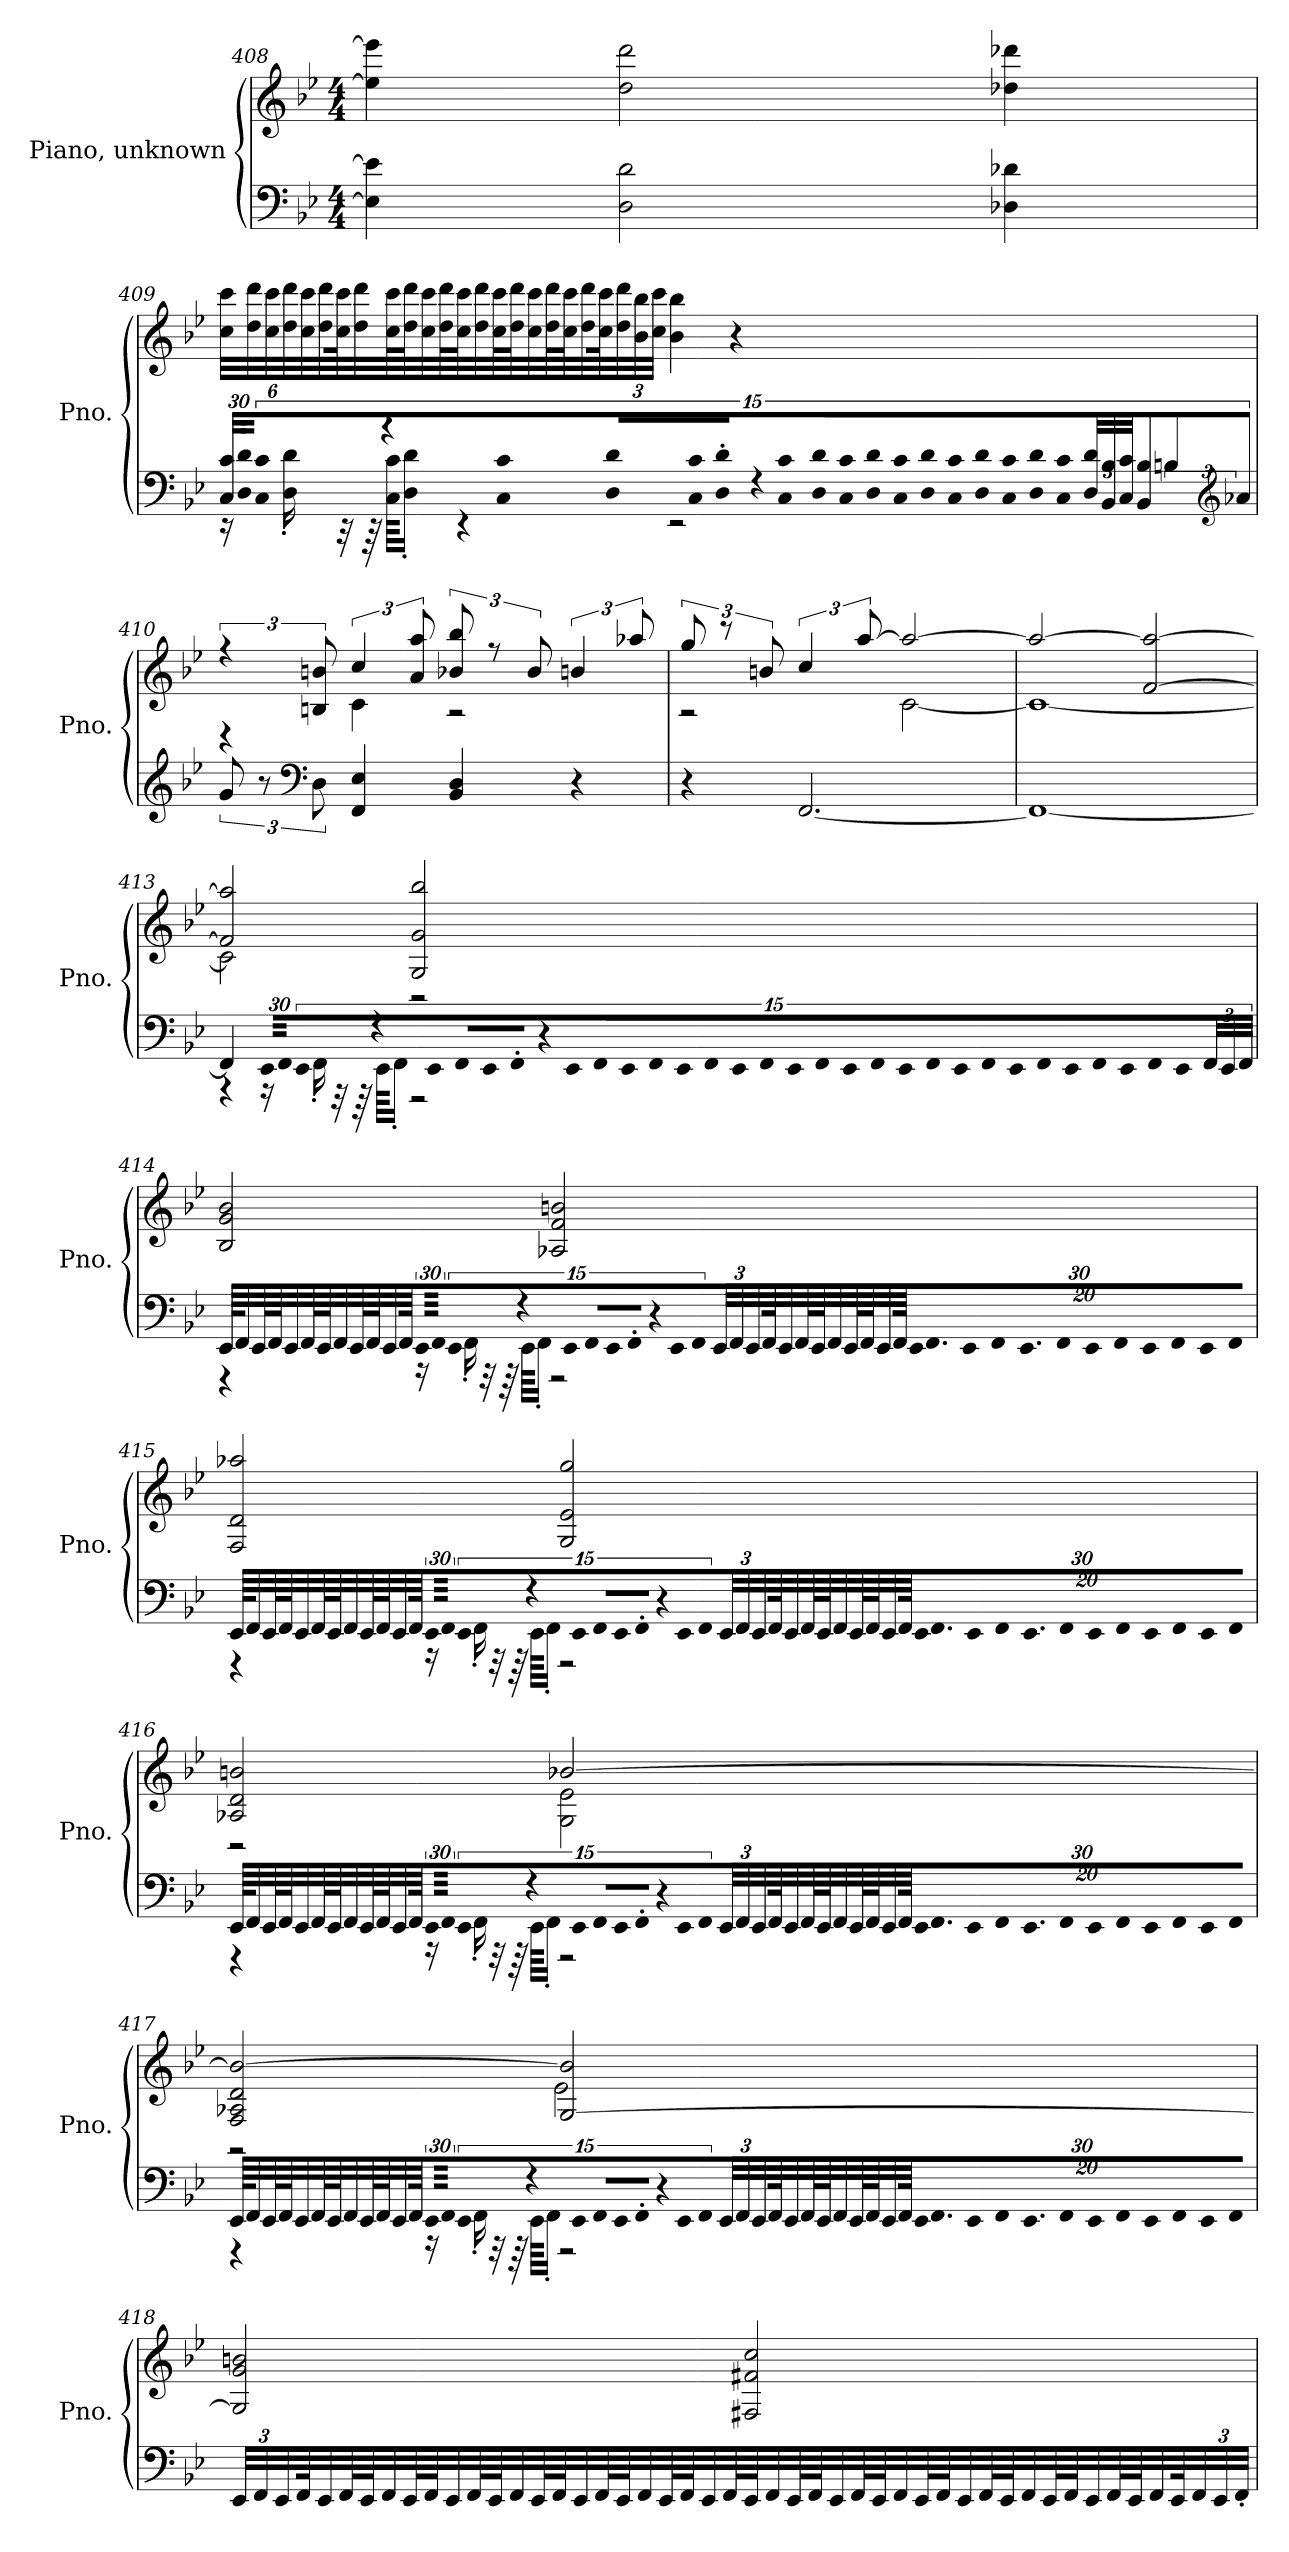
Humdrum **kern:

**kern	**kern
*part1	*part1
*staff2	*staff1
*I"Piano, unknown	*
*I'Pno.	*
*clefF4	*clefG2
*k[b-e-]	*k[b-e-]
*M4/4	*M4/4
=408	=408
4E-\] 4e-\]	4ee-\] 4eee-\]
2D\ 2d\	2dd\ 2ddd\
4D-X\ 4d-X\	4dd-X\ 4ddd-X\
!!LO:LB:g=z
=409	=409
!LO:N:vis=64	!
*^	*
*	*	*Xbrackettup
960%17C/ 960%17c/LLLL	16r	48cc\ 48ccc\LLL
!LO:N:vis=64	!	!
960%17D/ 960%17d/J	.	.
.	.	48dd\ 48ddd\
1920ryy	.	.
!LO:N:vis=32	!	!
640%23C/ 640%23c/JJJ	.	.
.	.	48cc\ 48ccc\
.	16D\' 16d\'	48dd\ 48ddd\
!LO:N:vis=64	!	!
960%17r	.	.
.	.	48cc\ 48ccc\
!LO:N:vis=64	!	!
960%17C/ 960%17c/	.	.
.	.	48dd\ 48ddd\
!LO:N:vis=64	!	!
960%17D/ 960%17d/LLLL	.	.
!LO:N:vis=64	!	!
960%17C/ 960%17c/J	32r	64cc\ 64ccc\K
.	.	32dd\ 32ddd\
!LO:N:vis=32	!	!
640%23D/' 640%23d/'JJJ	.	.
.	64r	.
.	64C\ 64c\KKLL	64cc\ 64ccc\L
!LO:N:vis=32	!	!
640%23r	.	.
.	16D\' 16d\'JJ	64dd\ 64ddd\J
.	.	32cc\ 32ccc\
!LO:N:vis=64	!	!
960%17C/ 960%17c/	.	.
!LO:N:vis=64	!	!
960%17D/ 960%17d/LLLL	.	.
.	.	64dd\ 64ddd\L
64C/ 64c/J	4r	64cc\ 64ccc\J
32D/ 32d/	.	32dd\ 32ddd\
64C/ 64c/L	.	64cc\ 64ccc\L
64D/ 64d/J	.	64dd\ 64ddd\J
32C/ 32c/	.	32cc\ 32ccc\
64D/ 64d/L	.	64dd\ 64ddd\L
64C/ 64c/J	.	64cc\ 64ccc\J
32D/ 32d/	.	32dd\ 32ddd\
64C/ 64c/K	.	64cc\ 64ccc\K
*Xbrackettup	*	*
48D/ 48d/	.	48dd\ 48ddd\
48BB-/ 48B-/	.	48b-\ 48bb-\
48C/ 48c/JJJ	.	48cc\ 48ccc\JJJ
4BB-/ 4B-/	2r	4b-\ 4bb-\
*brackettup	*	*
6Bn/	.	4r
*clefG2	*	*
12a-X/	.	.
*v	*v	*
!!LO:PB:g=z
=410	=410
*	*brackettup
*	*^
12g/	6r	4r
12r	.	.
*clefF4	*	*
12D\	12Bn/ 12bn/	.
4FF/ 4E-/	6cc/	4c\
.	12a/ 12aa/	.
4BB-/ 4D/	12b-X/ 12bb-/	2r
.	12r	.
.	12b-/	.
4r	6bn/	.
.	12aa-X/	.
=411	=411	=411
4r	12gg/	2r
.	12r	.
.	12bn/	.
[2.FF/	6cc/	.
.	[12aa/	.
.	2aa/_	[2c\
=412	=412	=412
1FF_	2aa/_	1c_
.	[2f/ 2aa/_	.
!!LO:LB:g=z	!!
=413	=413	=413
*^	*	*
4FF/]	4r	2f/] 2aa/]	2c\]
!LO:N:vis=64	!	!	!
960%17EE-/LLLL	16r	.	.
!LO:N:vis=64	!	!	!
960%17FF/J	.	.	.
1920ryy	.	.	.
!LO:N:vis=32	!	!	!
640%23EE-/JJJ	.	.	.
.	16FF'\	.	.
!LO:N:vis=64	!	!	!
960%17r	.	.	.
!LO:N:vis=64	!	!	!
960%17EE-/	.	.	.
!LO:N:vis=64	!	!	!
960%17FF/LLLL	.	.	.
!LO:N:vis=64	!	!	!
960%17EE-/J	32r	.	.
!LO:N:vis=32	!	!	!
640%23FF'/JJJ	.	.	.
.	64r	.	.
.	64EE-\KKLL	.	.
!LO:N:vis=32	!	!	!
640%23r	.	.	.
.	16FF'\JJ	.	.
!LO:N:vis=64	!	!	!
960%17EE-/	.	.	.
!LO:N:vis=64	!	!	!
960%17FF/LLLL	.	.	.
64EE-/J	2r	2G/ 2g/ 2bb-/	2r
32FF/	.	.	.
64EE-/L	.	.	.
64FF/J	.	.	.
32EE-/	.	.	.
64FF/L	.	.	.
64EE-/J	.	.	.
32FF/	.	.	.
64EE-/L	.	.	.
64FF/J	.	.	.
32EE-/	.	.	.
64FF/L	.	.	.
64EE-/J	.	.	.
32FF/	.	.	.
64EE-/L	.	.	.
64FF/J	.	.	.
32EE-/	.	.	.
64FF/L	.	.	.
64EE-/J	.	.	.
32FF/	.	.	.
64EE-/K	.	.	.
*Xbrackettup	*	*	*
48FF/	.	.	.
48EE-/	.	.	.
48FF/JJJ	.	.	.
*	*	*v	*v
!!LO:LB:g=z
=414	=414	=414
64EE-/KLLL	4r	2B-/ 2g/ 2b-/
32FF/	.	.
64EE-/L	.	.
64FF/J	.	.
32EE-/	.	.
64FF/L	.	.
64EE-/J	.	.
32FF/	.	.
64EE-/L	.	.
64FF/J	.	.
32EE-/	.	.
64FF/L	.	.
*brackettup	*	*
!LO:N:vis=64	!	!
960%17EE-/	16r	.
!LO:N:vis=64	!	!
960%17FF/J	.	.
1920ryy	.	.
!LO:N:vis=32	!	!
640%23EE-/JJJ	.	.
.	16FF'\	.
!LO:N:vis=64	!	!
960%17r	.	.
!LO:N:vis=64	!	!
960%17EE-/	.	.
!LO:N:vis=64	!	!
960%17FF/LLLL	.	.
!LO:N:vis=64	!	!
960%17EE-/J	32r	.
!LO:N:vis=32	!	!
640%23FF'/JJJ	.	.
.	64r	.
.	64EE-\KKLL	.
!LO:N:vis=32	!	!
640%23r	.	.
.	16FF'\JJ	.
!LO:N:vis=64	!	!
960%17EE-/	.	.
!LO:N:vis=64	!	!
960%17FF/	.	.
*Xbrackettup	*	*
48EE-/LLL	2r	2A-X/ 2f/ 2bn/
48FF/	.	.
48EE-/	.	.
64FF/K	.	.
32EE-/	.	.
64FF/L	.	.
64EE-/J	.	.
32FF/	.	.
64EE-/L	.	.
64FF/J	.	.
32EE-/	.	.
64FF/L	.	.
!LO:N:vis=64	!	!
960%17EE-/	.	.
!LO:N:vis=64.	!	!
640%17FF/	.	.
1920ryy	.	.
!LO:N:vis=64	!	!
960%17EE-/	.	.
!LO:N:vis=64	!	!
960%17FF/	.	.
!LO:N:vis=64.	!	!
640%17EE-/	.	.
1920ryy	.	.
!LO:N:vis=64	!	!
960%17FF/J	.	.
48EE-/	.	.
48FF/	.	.
48EE-/	.	.
48FF/	.	.
48EE-/	.	.
48FF/JJJ	.	.
!!LO:LB:g=z
=415	=415	=415
64EE-/KLLL	4r	2F/ 2d/ 2aa-X/
32FF/	.	.
64EE-/L	.	.
64FF/J	.	.
32EE-/	.	.
64FF/L	.	.
64EE-/J	.	.
32FF/	.	.
64EE-/L	.	.
64FF/J	.	.
32EE-/	.	.
64FF/L	.	.
*brackettup	*	*
!LO:N:vis=64	!	!
960%17EE-/	16r	.
!LO:N:vis=64	!	!
960%17FF/J	.	.
1920ryy	.	.
!LO:N:vis=32	!	!
640%23EE-/JJJ	.	.
.	16FF'\	.
!LO:N:vis=64	!	!
960%17r	.	.
!LO:N:vis=64	!	!
960%17EE-/	.	.
!LO:N:vis=64	!	!
960%17FF/LLLL	.	.
!LO:N:vis=64	!	!
960%17EE-/J	32r	.
!LO:N:vis=32	!	!
640%23FF'/JJJ	.	.
.	64r	.
.	64EE-\KKLL	.
!LO:N:vis=32	!	!
640%23r	.	.
.	16FF'\JJ	.
!LO:N:vis=64	!	!
960%17EE-/	.	.
!LO:N:vis=64	!	!
960%17FF/	.	.
*Xbrackettup	*	*
48EE-/LLL	2r	2G/ 2e-/ 2gg/
48FF/	.	.
48EE-/	.	.
64FF/K	.	.
32EE-/	.	.
64FF/L	.	.
64EE-/J	.	.
32FF/	.	.
64EE-/L	.	.
64FF/J	.	.
32EE-/	.	.
64FF/L	.	.
!LO:N:vis=64	!	!
960%17EE-/	.	.
!LO:N:vis=64.	!	!
640%17FF/	.	.
1920ryy	.	.
!LO:N:vis=64	!	!
960%17EE-/	.	.
!LO:N:vis=64	!	!
960%17FF/	.	.
!LO:N:vis=64.	!	!
640%17EE-/	.	.
1920ryy	.	.
!LO:N:vis=64	!	!
960%17FF/J	.	.
48EE-/	.	.
48FF/	.	.
48EE-/	.	.
48FF/	.	.
48EE-/	.	.
48FF/JJJ	.	.
!!LO:LB:g=z
=416	=416	=416
*	*	*^
64EE-/KLLL	4r	2A-X/ 2d/ 2bn/	2r
32FF/	.	.	.
64EE-/L	.	.	.
64FF/J	.	.	.
32EE-/	.	.	.
64FF/L	.	.	.
64EE-/J	.	.	.
32FF/	.	.	.
64EE-/L	.	.	.
64FF/J	.	.	.
32EE-/	.	.	.
64FF/L	.	.	.
*brackettup	*	*	*
!LO:N:vis=64	!	!	!
960%17EE-/	16r	.	.
!LO:N:vis=64	!	!	!
960%17FF/J	.	.	.
1920ryy	.	.	.
!LO:N:vis=32	!	!	!
640%23EE-/JJJ	.	.	.
.	16FF'\	.	.
!LO:N:vis=64	!	!	!
960%17r	.	.	.
!LO:N:vis=64	!	!	!
960%17EE-/	.	.	.
!LO:N:vis=64	!	!	!
960%17FF/LLLL	.	.	.
!LO:N:vis=64	!	!	!
960%17EE-/J	32r	.	.
!LO:N:vis=32	!	!	!
640%23FF'/JJJ	.	.	.
.	64r	.	.
.	64EE-\KKLL	.	.
!LO:N:vis=32	!	!	!
640%23r	.	.	.
.	16FF'\JJ	.	.
!LO:N:vis=64	!	!	!
960%17EE-/	.	.	.
!LO:N:vis=64	!	!	!
960%17FF/	.	.	.
*Xbrackettup	*	*	*
48EE-/LLL	2r	[2b-X/	2G\ 2e-\
48FF/	.	.	.
48EE-/	.	.	.
64FF/K	.	.	.
32EE-/	.	.	.
64FF/L	.	.	.
64EE-/J	.	.	.
32FF/	.	.	.
64EE-/L	.	.	.
64FF/J	.	.	.
32EE-/	.	.	.
64FF/L	.	.	.
!LO:N:vis=64	!	!	!
960%17EE-/	.	.	.
!LO:N:vis=64.	!	!	!
640%17FF/	.	.	.
1920ryy	.	.	.
!LO:N:vis=64	!	!	!
960%17EE-/	.	.	.
!LO:N:vis=64	!	!	!
960%17FF/	.	.	.
!LO:N:vis=64.	!	!	!
640%17EE-/	.	.	.
1920ryy	.	.	.
!LO:N:vis=64	!	!	!
960%17FF/J	.	.	.
48EE-/	.	.	.
48FF/	.	.	.
48EE-/	.	.	.
48FF/	.	.	.
48EE-/	.	.	.
48FF/JJJ	.	.	.
!!LO:LB:g=z	!!
=417	=417	=417	=417
64EE-/KLLL	4r	2F/ 2A-X/ 2d/ 2b-/_	2r
32FF/	.	.	.
64EE-/L	.	.	.
64FF/J	.	.	.
32EE-/	.	.	.
64FF/L	.	.	.
64EE-/J	.	.	.
32FF/	.	.	.
64EE-/L	.	.	.
64FF/J	.	.	.
32EE-/	.	.	.
64FF/L	.	.	.
*brackettup	*	*	*
!LO:N:vis=64	!	!	!
960%17EE-/	16r	.	.
!LO:N:vis=64	!	!	!
960%17FF/J	.	.	.
1920ryy	.	.	.
!LO:N:vis=32	!	!	!
640%23EE-/JJJ	.	.	.
.	16FF'\	.	.
!LO:N:vis=64	!	!	!
960%17r	.	.	.
!LO:N:vis=64	!	!	!
960%17EE-/	.	.	.
!LO:N:vis=64	!	!	!
960%17FF/LLLL	.	.	.
!LO:N:vis=64	!	!	!
960%17EE-/J	32r	.	.
!LO:N:vis=32	!	!	!
640%23FF'/JJJ	.	.	.
.	64r	.	.
.	64EE-\KKLL	.	.
!LO:N:vis=32	!	!	!
640%23r	.	.	.
.	16FF'\JJ	.	.
!LO:N:vis=64	!	!	!
960%17EE-/	.	.	.
!LO:N:vis=64	!	!	!
960%17FF/	.	.	.
*Xbrackettup	*	*	*
48EE-/LLL	2r	[2G/ 2b-/]	2e-\
48FF/	.	.	.
48EE-/	.	.	.
64FF/K	.	.	.
32EE-/	.	.	.
64FF/L	.	.	.
64EE-/J	.	.	.
32FF/	.	.	.
64EE-/L	.	.	.
64FF/J	.	.	.
32EE-/	.	.	.
64FF/L	.	.	.
!LO:N:vis=64	!	!	!
960%17EE-/	.	.	.
!LO:N:vis=64.	!	!	!
640%17FF/	.	.	.
1920ryy	.	.	.
!LO:N:vis=64	!	!	!
960%17EE-/	.	.	.
!LO:N:vis=64	!	!	!
960%17FF/	.	.	.
!LO:N:vis=64.	!	!	!
640%17EE-/	.	.	.
1920ryy	.	.	.
!LO:N:vis=64	!	!	!
960%17FF/J	.	.	.
48EE-/	.	.	.
48FF/	.	.	.
48EE-/	.	.	.
48FF/	.	.	.
48EE-/	.	.	.
48FF/JJJ	.	.	.
*v	*v	*	*
*	*v	*v
!!LO:PB:g=z
=418	=418
48EE-/LLL	2G/] 2g/ 2bn/
48FF/	.
48EE-/	.
64FF/K	.
32EE-/	.
64FF/L	.
64EE-/J	.
32FF/	.
64EE-/L	.
64FF/J	.
32EE-/	.
64FF/L	.
64EE-/J	.
32FF/	.
64EE-/L	.
64FF/J	.
32EE-/	.
64FF/L	.
64EE-/J	.
32FF/	.
64EE-/L	.
64FF/J	.
32EE-/	.
64FF/L	.
64EE-/J	2F#X/ 2f#X/ 2cc/
32FF/	.
64EE-/L	.
64FF/J	.
32EE-/	.
64FF/L	.
64EE-/J	.
32FF/	.
64EE-/L	.
64FF/J	.
32EE-/	.
64FF/L	.
64EE-/J	.
32FF/	.
64EE-/L	.
64FF/J	.
32EE-/	.
64FF/L	.
64EE-/J	.
32FF/	.
64EE-/K	.
48FF/	.
48EE-/	.
48FF'/JJJ	.
=	=
*-	*-
